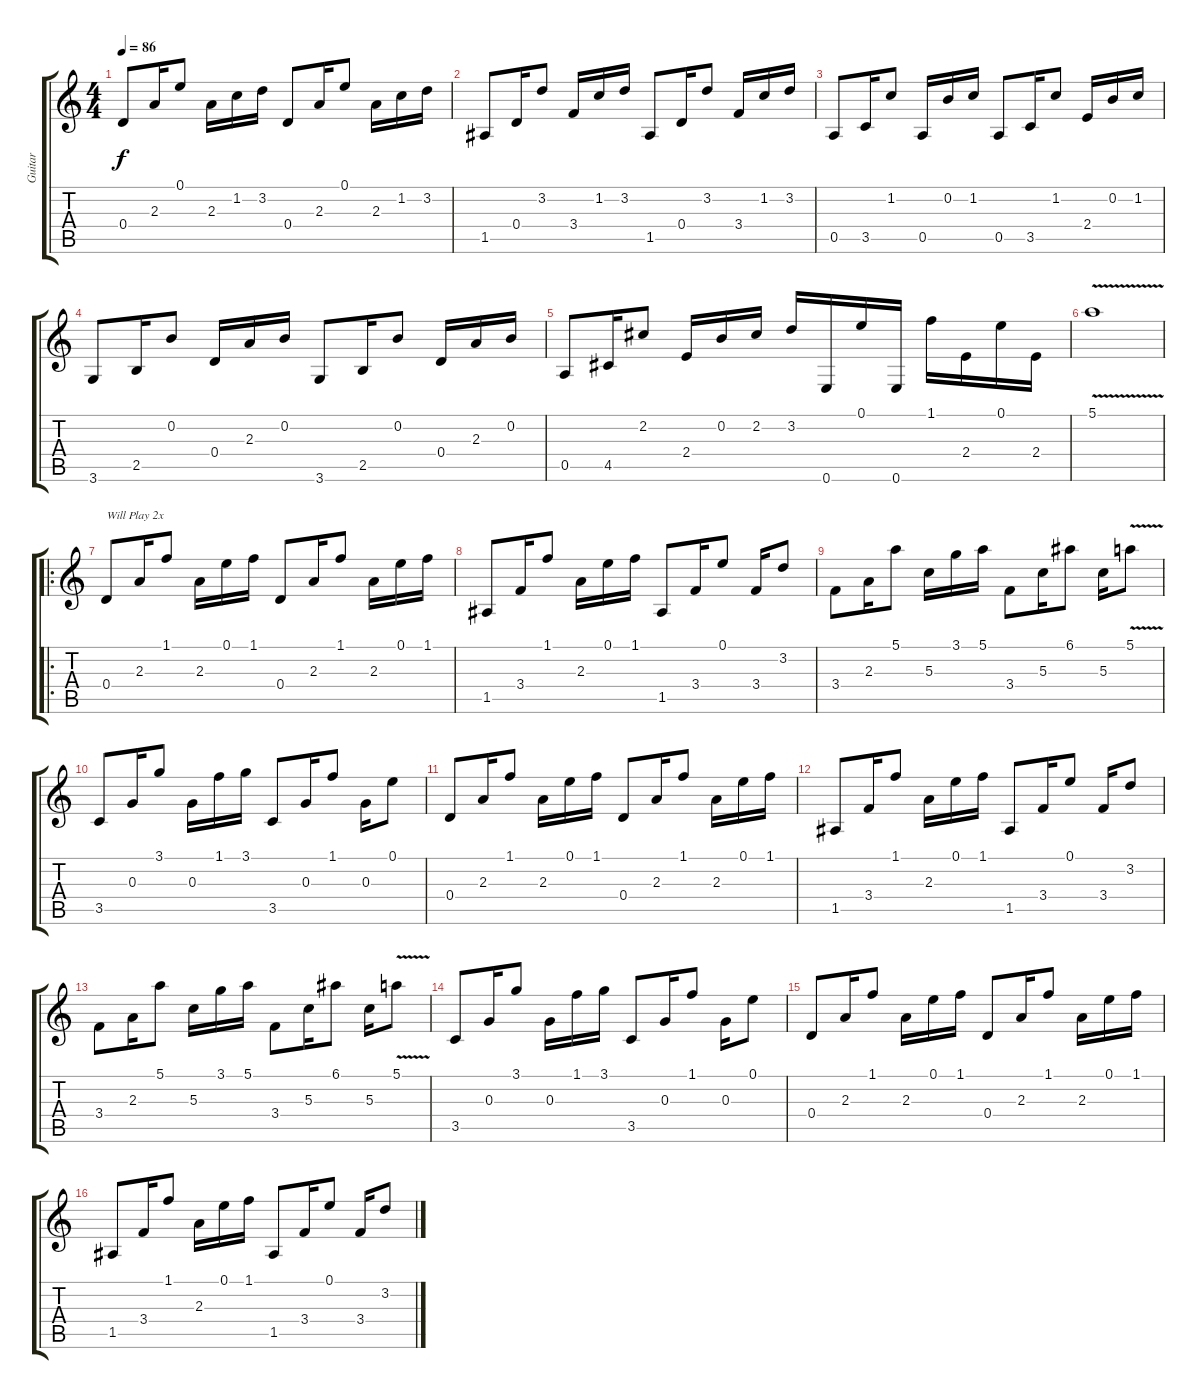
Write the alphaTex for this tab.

\track ("Guitar" "Guitar") {instrument acousticguitarnylon}
\staff {score tabs}
\tuning (E4 B3 G3 D3 A2 E2) {hide}
\ts (4 4)
\tempo 86
\clef g2
\ks c
0.4.8{dy f} 2.3.16 0.1.8 2.3.16 1.2.16 3.2.16 0.4.8 2.3.16 0.1.8 2.3.16 1.2.16 3.2.16 |
1.5.8 0.4.16 3.2.8 3.4.16 1.2.16 3.2.16 1.5.8 0.4.16 3.2.8 3.4.16 1.2.16 3.2.16 |
0.5.8 3.5.16 1.2.8 0.5.16 0.2.16 1.2.16 0.5.8 3.5.16 1.2.8 2.4.16 0.2.16 1.2.16 |
3.6.8 2.5.16 0.2.8 0.4.16 2.3.16 0.2.16 3.6.8 2.5.16 0.2.8 0.4.16 2.3.16 0.2.16 |
0.5.8 4.5.16 2.2.8 2.4.16 0.2.16 2.2.16 3.2.16 0.6.16 0.1.16 0.6.16 1.1.16 2.4.16 0.1.16 2.4.16 |
5.1{v}.1 |
\ro
0.4.8{txt "Will Play 2x"} 2.3.16 1.1.8 2.3.16 0.1.16 1.1.16 0.4.8 2.3.16 1.1.8 2.3.16 0.1.16 1.1.16 |
1.5.8 3.4.16 1.1.8 2.3.16 0.1.16 1.1.16 1.5.8 3.4.16 0.1.8 3.4.16 3.2.8 |
3.4.8 2.3.16 5.1.8 5.3.16 3.1.16 5.1.16 3.4.8 5.3.16 6.1.8 5.3.16 5.1{v}.8 |
3.5.8 0.3.16 3.1.8 0.3.16 1.1.16 3.1.16 3.5.8 0.3.16 1.1.8 0.3.16 0.1.8 |
0.4.8 2.3.16 1.1.8 2.3.16 0.1.16 1.1.16 0.4.8 2.3.16 1.1.8 2.3.16 0.1.16 1.1.16 |
1.5.8 3.4.16 1.1.8 2.3.16 0.1.16 1.1.16 1.5.8 3.4.16 0.1.8 3.4.16 3.2.8 |
3.4.8 2.3.16 5.1.8 5.3.16 3.1.16 5.1.16 3.4.8 5.3.16 6.1.8 5.3.16 5.1{v}.8 |
3.5.8 0.3.16 3.1.8 0.3.16 1.1.16 3.1.16 3.5.8 0.3.16 1.1.8 0.3.16 0.1.8 |
0.4.8 2.3.16 1.1.8 2.3.16 0.1.16 1.1.16 0.4.8 2.3.16 1.1.8 2.3.16 0.1.16 1.1.16 |
1.5.8 3.4.16 1.1.8 2.3.16 0.1.16 1.1.16 1.5.8 3.4.16 0.1.8 3.4.16 3.2.8
